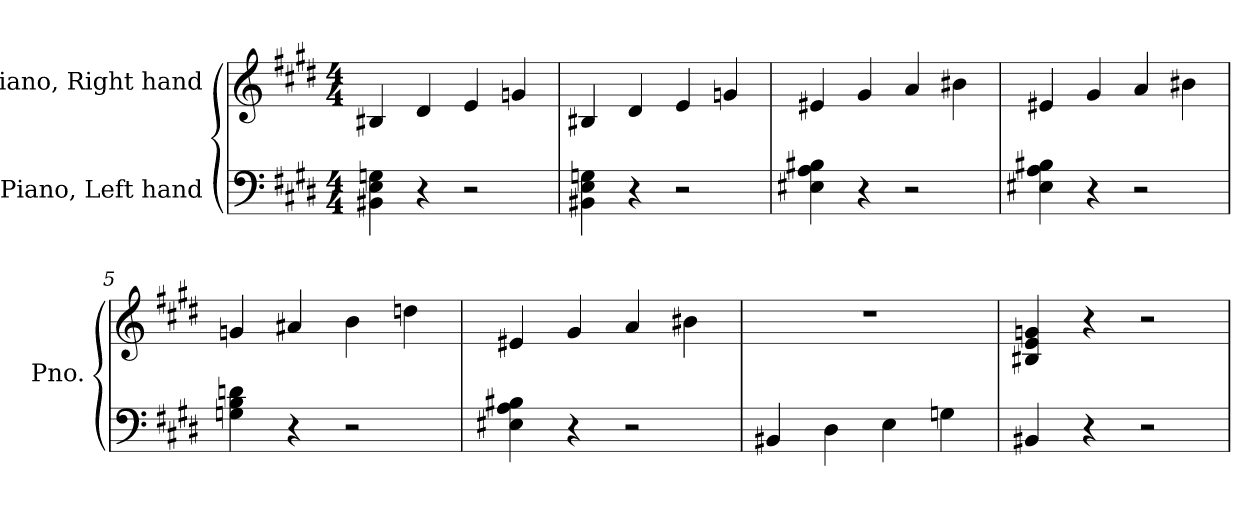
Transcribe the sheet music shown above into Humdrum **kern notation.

**kern	**kern
*part2	*part1
*staff2	*staff1
*I"Piano, Left hand	*I"Piano, Right hand
*I'Pno.	*I'Pno.
*clefF4	*clefG2
*k[f#c#g#d#]	*k[f#c#g#d#]
*M4/4	*M4/4
*MM120	*MM120
=1	=1
4BB#X\ 4E\ 4Gn\	4B#X/
4r	4d#/
2r	4e/
.	4gn/
=2	=2
4BB#X\ 4E\ 4Gn\	4B#X/
4r	4d#/
2r	4e/
.	4gn/
=3	=3
4E#X\ 4A\ 4B#X\	4e#X/
4r	4g#/
2r	4a/
.	4b#X\
=4	=4
4E#X\ 4A\ 4B#X\	4e#X/
4r	4g#/
2r	4a/
.	4b#X\
=5	=5
4Gn\ 4B\ 4dn\	4gn/
4r	4a#X/
2r	4b\
.	4ddn\
!!LO:LB:g=z
=6	=6
4E#X\ 4A\ 4B#X\	4e#X/
4r	4g#/
2r	4a/
.	4b#X\
=7	=7
4BB#X/	1r
4D#\	.
4E\	.
4Gn\	.
=8	=8
4BB#X/	4B#X/ 4e/ 4gn/
4r	4r
2r	2r
=	=
*-	*-
